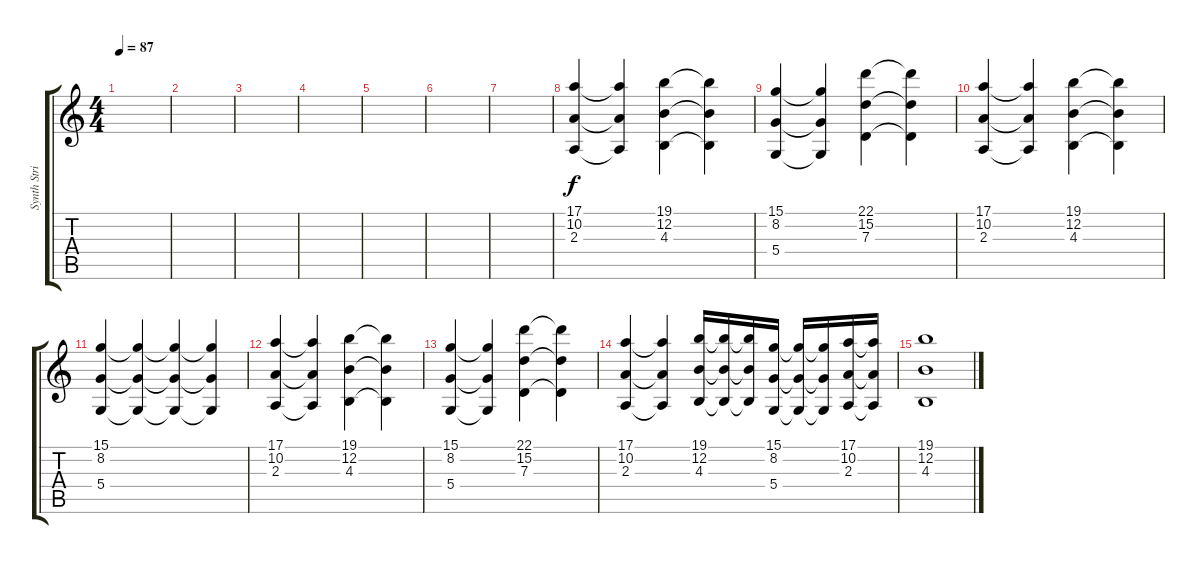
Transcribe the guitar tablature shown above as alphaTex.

\track ("Synth String" "Synth Stri") {instrument synthstrings1}
\staff {score tabs}
\tuning (E4 B3 G3 D3 A2 E2) {hide}
\ts (4 4)
\tempo 87
\clef g2
\ks c
|
|
|
|
|
|
|
(17.1 10.2 2.3).4 (17.1{t} 10.2{t} 2.3{t}).4 (19.1 12.2 4.3).4 (19.1{t} 12.2{t} 4.3{t}).4 |
(15.1 8.2 5.4).4 (15.1{t} 8.2{t} 5.4{t}).4 (22.1 15.2 7.3).4 (22.1{t} 15.2{t} 7.3{t}).4 |
(17.1 10.2 2.3).4 (17.1{t} 10.2{t} 2.3{t}).4 (19.1 12.2 4.3).4 (19.1{t} 12.2{t} 4.3{t}).4 |
(15.1 8.2 5.4).4 (15.1{t} 8.2{t} 5.4{t}).4 (15.1{t} 8.2{t} 5.4{t}).4 (15.1{t} 8.2{t} 5.4{t}).4 |
(17.1 10.2 2.3).4 (17.1{t} 10.2{t} 2.3{t}).4 (19.1 12.2 4.3).4 (19.1{t} 12.2{t} 4.3{t}).4 |
(15.1 8.2 5.4).4 (15.1{t} 8.2{t} 5.4{t}).4 (22.1 15.2 7.3).4 (22.1{t} 15.2{t} 7.3{t}).4 |
(17.1 10.2 2.3).4 (17.1{t} 10.2{t} 2.3{t}).4 (19.1 12.2 4.3).16 (19.1{t} 12.2{t} 4.3{t}).16 (19.1{t} 12.2{t} 4.3{t}).16 (15.1 8.2 5.4).16 (15.1{t} 8.2{t} 5.4{t}).16 (15.1{t} 8.2{t} 5.4{t}).16 (17.1 10.2 2.3).16 (17.1{t} 10.2{t} 2.3{t}).16 |
(19.1 12.2 4.3).1
